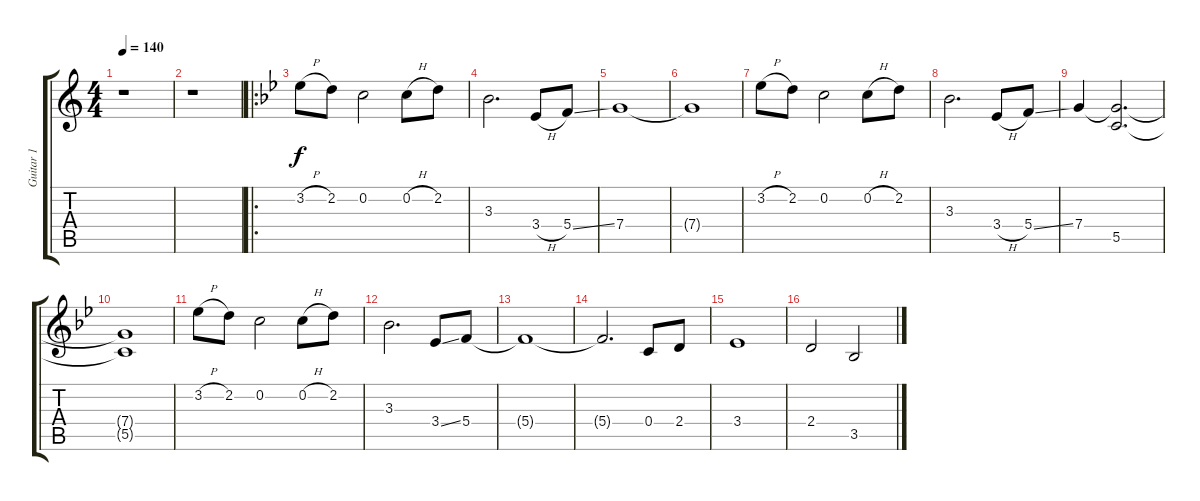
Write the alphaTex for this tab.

\track ("Guitar 1" "Guitar 1") {instrument overdrivenguitar}
\staff {score tabs}
\tuning (E4 C4 G3 C3 G2 C2) {hide}
\ts (4 4)
\tempo 140
\clef g2
\ks c
r.1{dy f} |
r.1 |
\ro
\ks gminor
3.2{h}.8 2.2.8 0.2.2 0.2{h}.8 2.2.8 |
3.3.2{d} 3.4{h}.8 5.4{ss}.8 |
7.4.1 |
7.4{t}.1 |
3.2{h}.8 2.2.8 0.2.2 0.2{h}.8 2.2.8 |
3.3.2{d} 3.4{h}.8 5.4{ss}.8 |
7.4.4 (7.4{t} 5.5).2{d} |
(7.4{t} 5.5{t}).1 |
3.2{h}.8 2.2.8 0.2.2 0.2{h}.8 2.2.8 |
3.3.2{d} 3.4{ss}.8 5.4.8 |
5.4{t}.1 |
5.4{t}.2{d} 0.4.8 2.4.8 |
3.4.1 |
2.4.2 3.5.2
